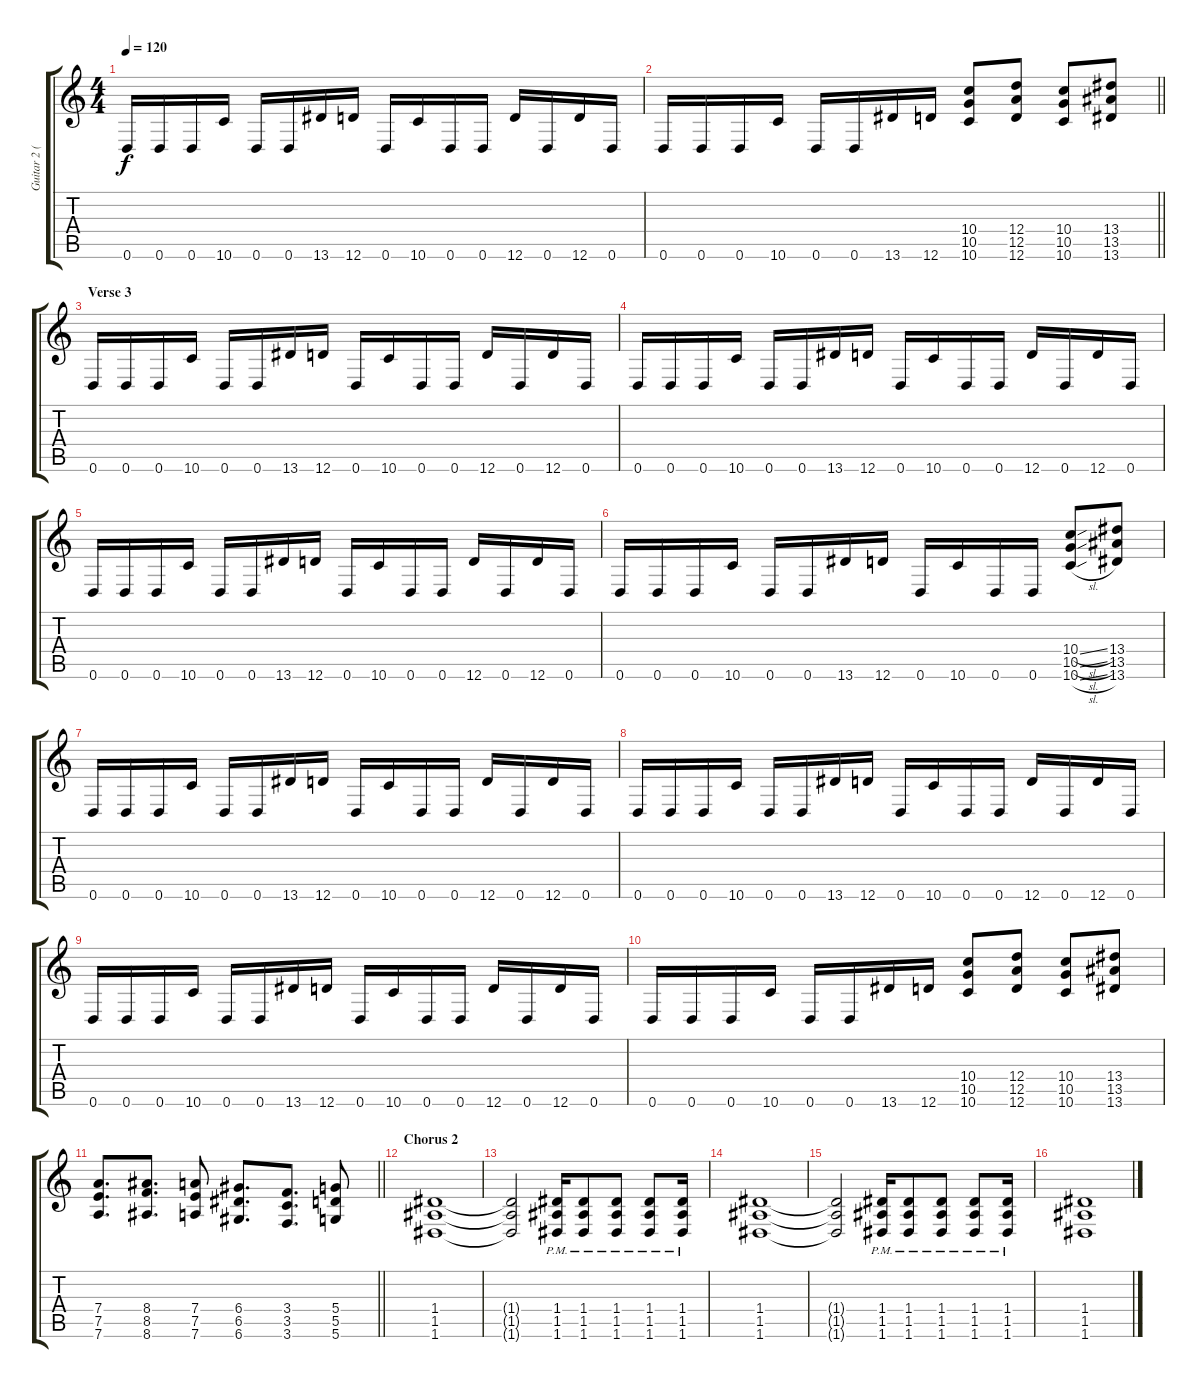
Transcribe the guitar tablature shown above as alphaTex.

\track ("Guitar 2 (Alt Tuning: Drop D)" "Guitar 2 (") {instrument distortionguitar}
\staff {score tabs}
\tuning (E4 B3 G3 D3 A2 D2) {hide}
\ts (4 4)
\tempo 120
\clef g2
\ks c
0.6.16{dy f} 0.6.16 0.6.16 10.6.16 0.6.16 0.6.16 13.6.16 12.6.16 0.6.16 10.6.16 0.6.16 0.6.16 12.6.16 0.6.16 12.6.16 0.6.16 |
\barLineRight lightlight
0.6.16 0.6.16 0.6.16 10.6.16 0.6.16 0.6.16 13.6.16 12.6.16 (10.4 10.5 10.6).8 (12.4 12.5 12.6).8 (10.4 10.5 10.6).8 (13.4 13.5 13.6).8 |
\section ("" "Verse 3")
0.6.16{volume 11 balance 16} 0.6.16 0.6.16 10.6.16 0.6.16 0.6.16 13.6.16 12.6.16 0.6.16 10.6.16 0.6.16 0.6.16 12.6.16 0.6.16 12.6.16 0.6.16 |
0.6.16 0.6.16 0.6.16 10.6.16 0.6.16 0.6.16 13.6.16 12.6.16 0.6.16 10.6.16 0.6.16 0.6.16 12.6.16 0.6.16 12.6.16 0.6.16 |
0.6.16 0.6.16 0.6.16 10.6.16 0.6.16 0.6.16 13.6.16 12.6.16 0.6.16 10.6.16 0.6.16 0.6.16 12.6.16 0.6.16 12.6.16 0.6.16 |
0.6.16 0.6.16 0.6.16 10.6.16 0.6.16 0.6.16 13.6.16 12.6.16 0.6.16 10.6.16 0.6.16 0.6.16 (10.4{sl} 10.5{sl} 10.6{sl}).8 (13.4 13.5 13.6).8 |
0.6.16 0.6.16 0.6.16 10.6.16 0.6.16 0.6.16 13.6.16 12.6.16 0.6.16 10.6.16 0.6.16 0.6.16 12.6.16 0.6.16 12.6.16 0.6.16 |
0.6.16 0.6.16 0.6.16 10.6.16 0.6.16 0.6.16 13.6.16 12.6.16 0.6.16 10.6.16 0.6.16 0.6.16 12.6.16 0.6.16 12.6.16 0.6.16 |
0.6.16 0.6.16 0.6.16 10.6.16 0.6.16 0.6.16 13.6.16 12.6.16 0.6.16 10.6.16 0.6.16 0.6.16 12.6.16 0.6.16 12.6.16 0.6.16 |
0.6.16 0.6.16 0.6.16 10.6.16 0.6.16 0.6.16 13.6.16 12.6.16 (10.4 10.5 10.6).8 (12.4 12.5 12.6).8 (10.4 10.5 10.6).8 (13.4 13.5 13.6).8 |
\barLineRight lightlight
(7.4 7.5 7.6).8{d} (8.4 8.5 8.6).8{d} (7.4 7.5 7.6).8 (6.4 6.5 6.6).8{d} (3.4 3.5 3.6).8{d} (5.4 5.5 5.6).8 |
\section ("" "Chorus 2")
(1.4 1.5 1.6).1 |
(1.4{t} 1.5{t} 1.6{t}).2 (1.4{pm} 1.5{pm} 1.6{pm}).16 (1.4{pm} 1.5{pm} 1.6{pm}).8 (1.4{pm} 1.5{pm} 1.6{pm}).8 (1.4{pm} 1.5{pm} 1.6{pm}).8 (1.4{pm} 1.5{pm} 1.6{pm}).16 |
(1.4 1.5 1.6).1 |
(1.4{t} 1.5{t} 1.6{t}).2 (1.4{pm} 1.5{pm} 1.6{pm}).16 (1.4{pm} 1.5{pm} 1.6{pm}).8 (1.4{pm} 1.5{pm} 1.6{pm}).8 (1.4{pm} 1.5{pm} 1.6{pm}).8 (1.4{pm} 1.5{pm} 1.6{pm}).16 |
(1.4 1.5 1.6).1
